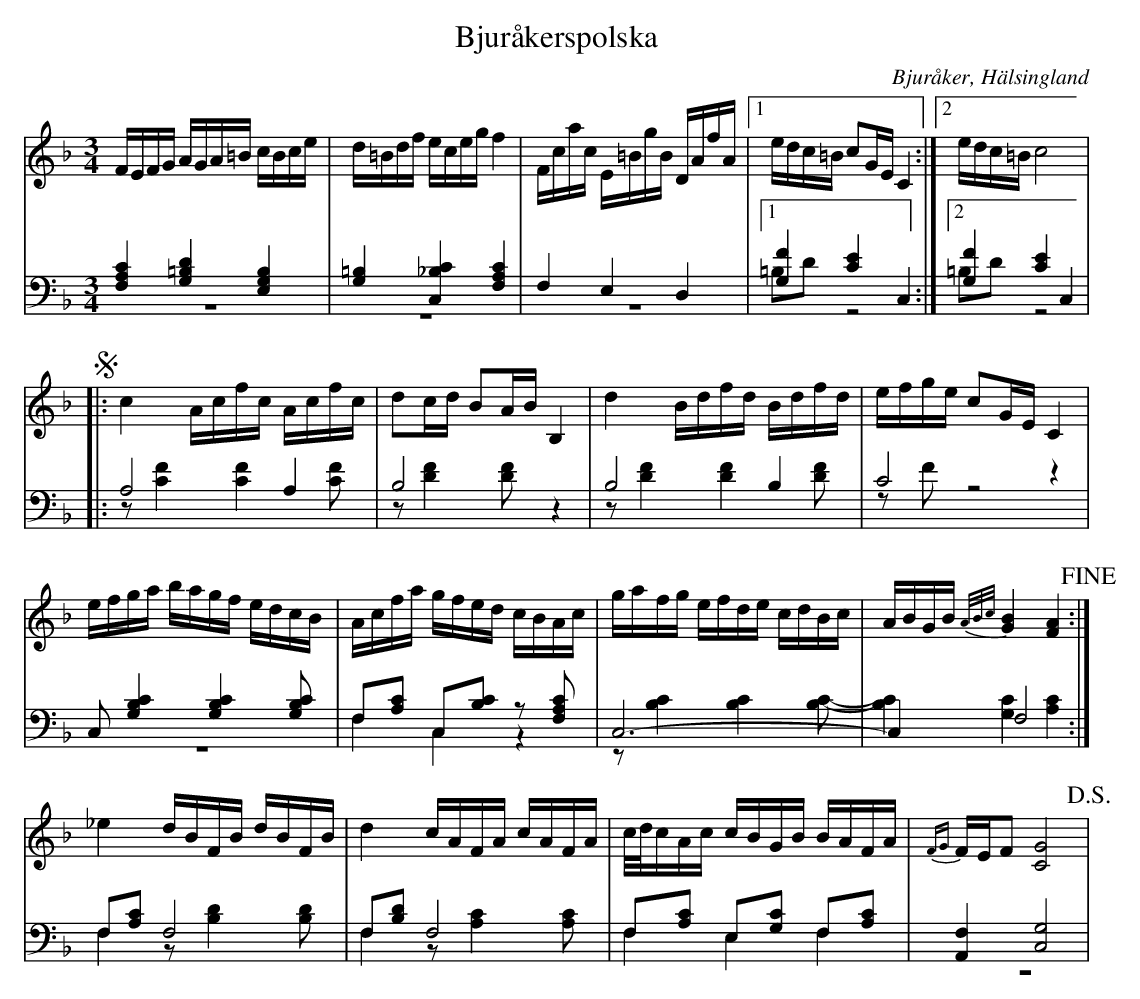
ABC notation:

X:1
T: Bjuråkerspolska
O: Bjuråker, Hälsingland
M: 3/4
L: 1/16
K: F
V:1
V:2
V:3 merge
V:1
FEFG AGA=B cBce|d=Bdf eceg f4|Fcac E=BgB DAfA|1 edc=B c2GE C4:|2 edc=B c8 |
!segno! |:c4 Acfc Acfc|d2cd B2AB B,4|d4 Bdfd Bdfd|efge c2GE C4|
efga bagf edcB|Acfa gfed cBAc|gafg efde cdBc|ABGB {A/B/c/}[G4B4] [F4A4] !fine!:|
_e4 dBFB dBFB|d4 cAFA cAFA|c/d/cAc cBGB BAFA|{FG}FEF2 [C8G8] !D.S.!|
V:2 clef=bass
[F,4A,4C4] [G,4=B,4D4] [E,4G,4B,4]|[G,4=B,4] [C,4_B,4C4] [F,4A,4C4]|F,4 E,4 D,4|1 [G,4F4] [C4E4] C,4:|2 [G,4F4] [C4E4] C,4 |
|:A,8 A,4|B,8 z4|B,8  B,4|C8 z4|
C,2 [G,4B,4C4] [G,4B,4C4] [G,2B,2C2]|F,2[A,2C2] C,2[B,2C2] z2 [F,2A,2C2]|C,12-|C,4 F,8:|
F,2[A,2C2] F,8|F,2[B,2D2] F,8|F,2[A,2C2] E,2[G,2C2] F,2[A,2C2]|[A,,4F,4] [C,8G,8] |
V:3 clef=bass
z12|z12|z12|1 =B,2D2 z8:|2 =B,2D2 z8|
|:z2 [C4F4] [C4F4] [C2F2]|z2 [D4F4] [D2F2] z4|z2 [D4F4] [D4F4] [D2F2]|z2 F2 z8|
z12|F,4 C,4 z4|z2 [B,4C4] [B,4C4] [B,2C2]-|[B,4C4] [G,4C4] [A,4C4]:|
F,4 z2 [B,4D4] [B,2D2]|F,4 z2 [A,4C4] [A,2C2]|F,4 E,4 F,4|z12|
